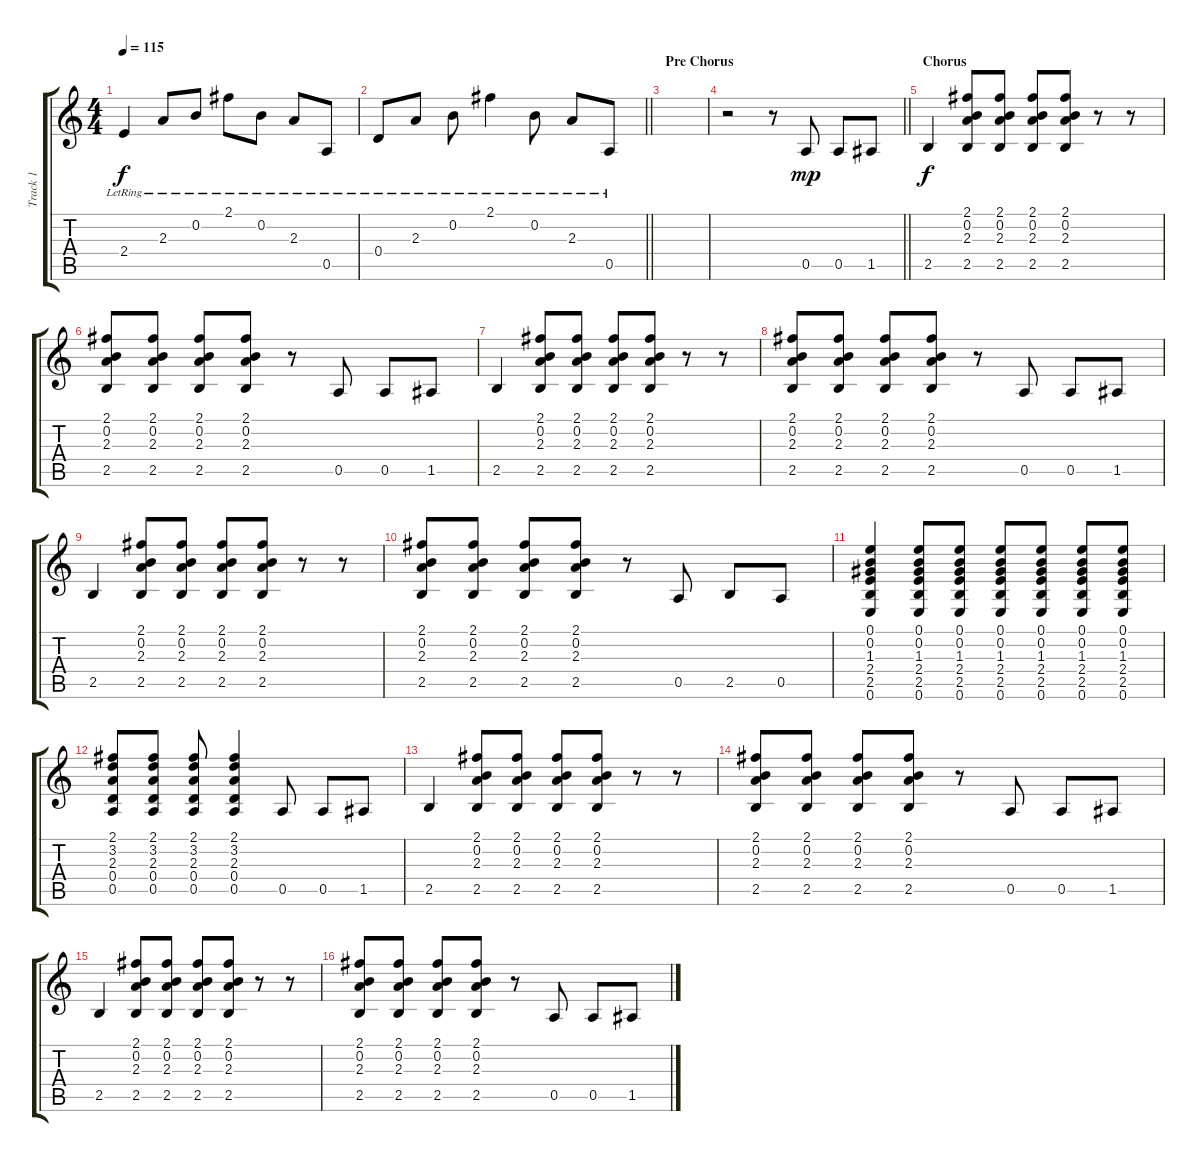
\track ("Track 1" "Track 1") {instrument electricguitarclean}
\staff {score tabs}
\tuning (E4 B3 G3 D3 A2 E2) {hide}
\ts (4 4)
\tempo 115
\clef g2
\ks c
2.4{lr}.4{dy f} 2.3{lr}.8 0.2{lr}.8 2.1{lr}.8 0.2{lr}.8 2.3{lr}.8 0.5{lr}.8 |
\barLineRight lightlight
0.4{lr}.8 2.3{lr}.8 0.2{lr}.8 2.1{lr}.4 0.2{lr}.8 2.3{lr}.8 0.5{lr}.8 |
\section ("" "Pre Chorus")
|
\barLineRight lightlight
r.2{instrument overdrivenguitar} r.8 0.5.8{dy mp} 0.5.8 1.5.8 |
\section ("" "Chorus")
2.5.4{dy f} (2.1 0.2 2.3 2.5).8 (2.1 0.2 2.3 2.5).8 (2.1 0.2 2.3 2.5).8 (2.1 0.2 2.3 2.5).8 r.8 r.8 |
(2.1 0.2 2.3 2.5).8 (2.1 0.2 2.3 2.5).8 (2.1 0.2 2.3 2.5).8 (2.1 0.2 2.3 2.5).8 r.8 0.5.8 0.5.8 1.5.8 |
2.5.4 (2.1 0.2 2.3 2.5).8 (2.1 0.2 2.3 2.5).8 (2.1 0.2 2.3 2.5).8 (2.1 0.2 2.3 2.5).8 r.8 r.8 |
(2.1 0.2 2.3 2.5).8 (2.1 0.2 2.3 2.5).8 (2.1 0.2 2.3 2.5).8 (2.1 0.2 2.3 2.5).8 r.8 0.5.8 0.5.8 1.5.8 |
2.5.4 (2.1 0.2 2.3 2.5).8 (2.1 0.2 2.3 2.5).8 (2.1 0.2 2.3 2.5).8 (2.1 0.2 2.3 2.5).8 r.8 r.8 |
(2.1 0.2 2.3 2.5).8 (2.1 0.2 2.3 2.5).8 (2.1 0.2 2.3 2.5).8 (2.1 0.2 2.3 2.5).8 r.8 0.5.8 2.5.8 0.5.8 |
(0.1 0.2 1.3 2.4 2.5 0.6).4 (0.1 0.2 1.3 2.4 2.5 0.6).8 (0.1 0.2 1.3 2.4 2.5 0.6).8 (0.1 0.2 1.3 2.4 2.5 0.6).8 (0.1 0.2 1.3 2.4 2.5 0.6).8 (0.1 0.2 1.3 2.4 2.5 0.6).8 (0.1 0.2 1.3 2.4 2.5 0.6).8 |
(2.1 3.2 2.3 0.4 0.5).8 (2.1 3.2 2.3 0.4 0.5).8 (2.1 3.2 2.3 0.4 0.5).8 (2.1 3.2 2.3 0.4 0.5).4 0.5.8 0.5.8 1.5.8 |
2.5.4 (2.1 0.2 2.3 2.5).8 (2.1 0.2 2.3 2.5).8 (2.1 0.2 2.3 2.5).8 (2.1 0.2 2.3 2.5).8 r.8 r.8 |
(2.1 0.2 2.3 2.5).8 (2.1 0.2 2.3 2.5).8 (2.1 0.2 2.3 2.5).8 (2.1 0.2 2.3 2.5).8 r.8 0.5.8 0.5.8 1.5.8 |
2.5.4 (2.1 0.2 2.3 2.5).8 (2.1 0.2 2.3 2.5).8 (2.1 0.2 2.3 2.5).8 (2.1 0.2 2.3 2.5).8 r.8 r.8 |
(2.1 0.2 2.3 2.5).8 (2.1 0.2 2.3 2.5).8 (2.1 0.2 2.3 2.5).8 (2.1 0.2 2.3 2.5).8 r.8 0.5.8 0.5.8 1.5.8
